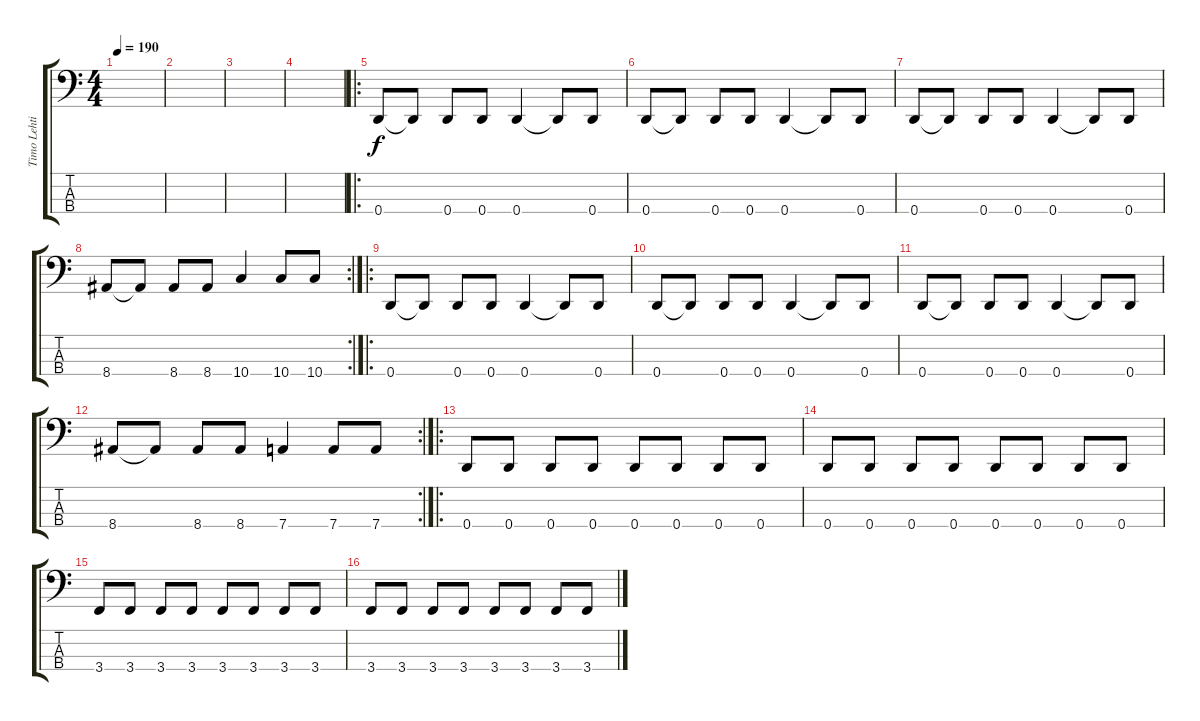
\track ("Timo Lehtinen" "Timo Lehti") {instrument slapbass2}
\staff {score tabs}
\tuning (F2 C2 G1 D1) {hide}
\ts (4 4)
\tempo 190
\clef f4
\ks c
|
|
|
|
\ro
0.4.8 0.4{t}.8 0.4.8 0.4.8 0.4.4 0.4{t}.8 0.4.8 |
0.4.8 0.4{t}.8 0.4.8 0.4.8 0.4.4 0.4{t}.8 0.4.8 |
0.4.8 0.4{t}.8 0.4.8 0.4.8 0.4.4 0.4{t}.8 0.4.8 |
\rc 2
8.4.8 8.4{t}.8 8.4.8 8.4.8 10.4.4 10.4.8 10.4.8 |
\ro
0.4.8 0.4{t}.8 0.4.8 0.4.8 0.4.4 0.4{t}.8 0.4.8 |
0.4.8 0.4{t}.8 0.4.8 0.4.8 0.4.4 0.4{t}.8 0.4.8 |
0.4.8 0.4{t}.8 0.4.8 0.4.8 0.4.4 0.4{t}.8 0.4.8 |
\rc 2
8.4.8 8.4{t}.8 8.4.8 8.4.8 7.4.4 7.4.8 7.4.8 |
\ro
0.4.8 0.4.8 0.4.8 0.4.8 0.4.8 0.4.8 0.4.8 0.4.8 |
0.4.8 0.4.8 0.4.8 0.4.8 0.4.8 0.4.8 0.4.8 0.4.8 |
3.4.8 3.4.8 3.4.8 3.4.8 3.4.8 3.4.8 3.4.8 3.4.8 |
3.4.8 3.4.8 3.4.8 3.4.8 3.4.8 3.4.8 3.4.8 3.4.8
